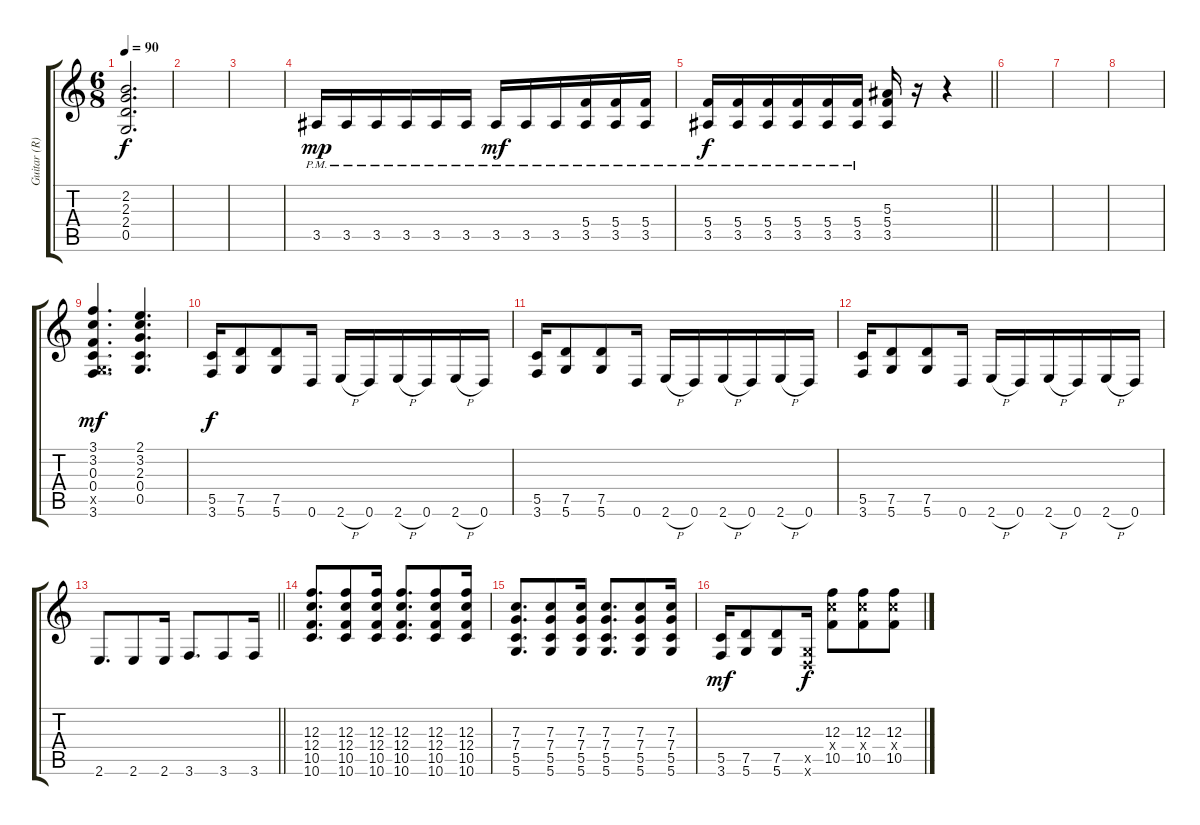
\track ("Guitar (R)" "Guitar (R)") {instrument distortionguitar}
\staff {score tabs}
\tuning (D4 A3 F3 C3 G2 D2) {hide}
\ts (6 8)
\tempo 90
\clef g2
\ks c
(2.2{t} 2.3{t} 2.4{t} 0.5{t}).2{d dy f} |
|
|
3.5{pm}.16{dy mp} 3.5{pm}.16 3.5{pm}.16 3.5{pm}.16 3.5{pm}.16 3.5{pm}.16 3.5{pm}.16{dy mf} 3.5{pm}.16 3.5{pm}.16 (5.4{pm} 3.5{pm}).16 (5.4{pm} 3.5{pm}).16 (5.4{pm} 3.5{pm}).16 |
\barLineRight lightlight
(5.4{pm} 3.5{pm}).16{dy f} (5.4{pm} 3.5{pm}).16 (5.4{pm} 3.5{pm}).16 (5.4{pm} 3.5{pm}).16 (5.4{pm} 3.5{pm}).16 (5.4{pm} 3.5{pm}).16 (5.3 5.4 3.5).16 r.16 r.4 |
|
|
|
(3.1 3.2 0.3 0.4 0.5{x} 3.6).4{d dy mf instrument overdrivenguitar} (2.1 3.2 2.3 0.4 0.5).4{d} |
(5.5 3.6).16{dy f instrument distortionguitar} (7.5 5.6).8 (7.5 5.6).8 0.6.16 2.6{h}.16 0.6.16 2.6{h}.16 0.6.16 2.6{h}.16 0.6.16 |
(5.5 3.6).16 (7.5 5.6).8 (7.5 5.6).8 0.6.16 2.6{h}.16 0.6.16 2.6{h}.16 0.6.16 2.6{h}.16 0.6.16 |
(5.5 3.6).16 (7.5 5.6).8 (7.5 5.6).8 0.6.16 2.6{h}.16 0.6.16 2.6{h}.16 0.6.16 2.6{h}.16 0.6.16 |
\barLineRight lightlight
2.6.8{d} 2.6.8 2.6.16 3.6.8{d} 3.6.8 3.6.16 |
(12.3 12.4 10.5 10.6).8{d} (12.3 12.4 10.5 10.6).8 (12.3 12.4 10.5 10.6).16 (12.3 12.4 10.5 10.6).8{d} (12.3 12.4 10.5 10.6).8 (12.3 12.4 10.5 10.6).16 |
(7.3 7.4 5.5 5.6).8{d} (7.3 7.4 5.5 5.6).8 (7.3 7.4 5.5 5.6).16 (7.3 7.4 5.5 5.6).8{d} (7.3 7.4 5.5 5.6).8 (7.3 7.4 5.5 5.6).16 |
(5.5 3.6).16{dy mf} (7.5 5.6).8 (7.5 5.6).8 (0.5{x} 0.6{x}).16{dy f} (12.3 12.4{x} 10.5).8 (12.3 12.4{x} 10.5).8 (12.3 12.4{x} 10.5).8
